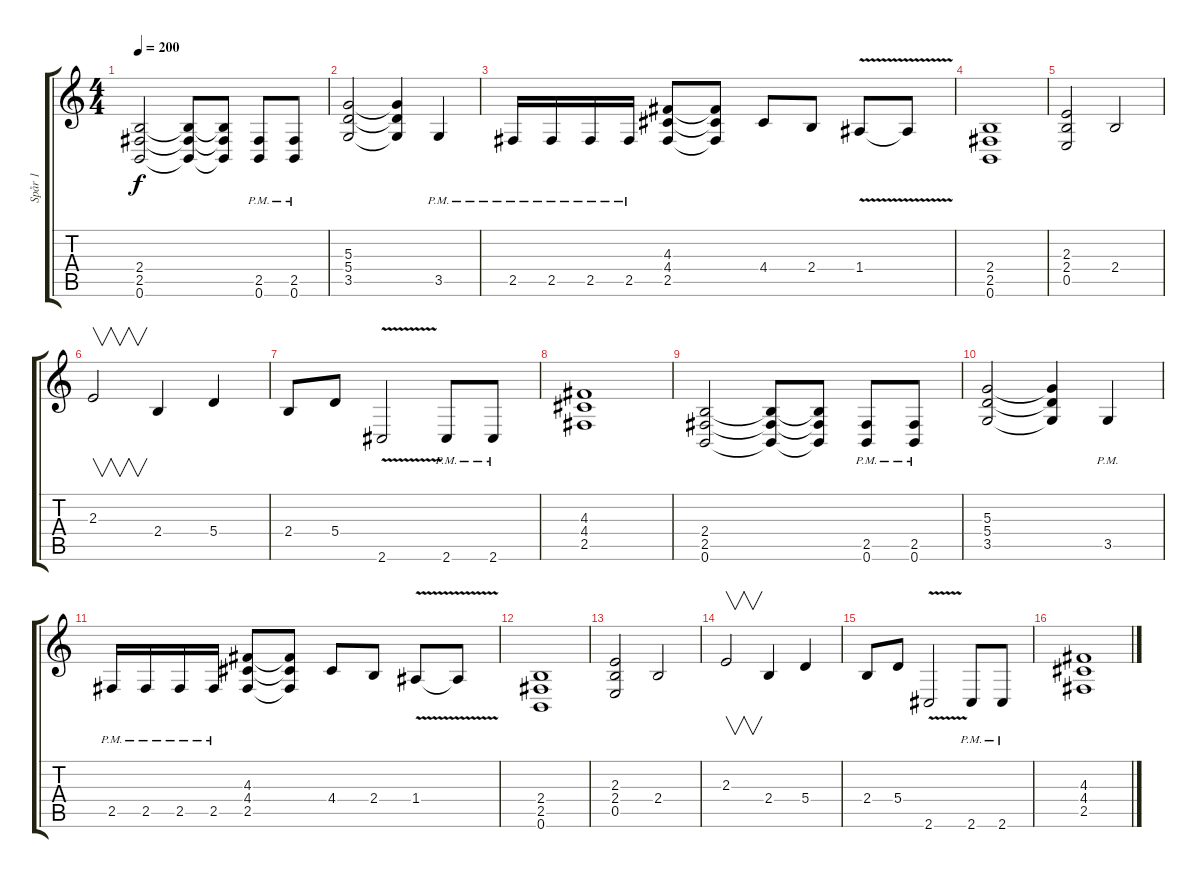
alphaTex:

\track ("Spår 1" "Spår 1") {instrument distortionguitar}
\staff {score tabs}
\tuning (A3 Gb3 D3 A2 E2 B1) {hide}
\ts (4 4)
\tempo 200
\clef g2
\ks c
(2.4 2.5 0.6).2{dy f} (2.4{t} 2.5{t} 0.6{t}).8 (2.4{t} 2.5{t} 0.6{t}).8 (2.5{pm} 0.6{pm}).8 (2.5{pm} 0.6{pm}).8 |
(5.3 5.4 3.5).2 (5.3{t} 5.4{t} 3.5{t}).4 3.5{pm}.4 |
2.5{pm}.16 2.5{pm}.16 2.5{pm}.16 2.5{pm}.16 (4.3 4.4 2.5).8 (4.3{t} 4.4{t} 2.5{t}).8 4.4.8 2.4.8 1.4{v}.8 1.4{t}.8 |
(2.4 2.5 0.6).1 |
(2.3 2.4 0.5).2 2.4.2 |
2.3.2{v} 2.4.4 5.4.4 |
2.4.8 5.4.8 2.6{v}.2 2.6{pm}.8 2.6{pm}.8 |
(4.3 4.4 2.5).1 |
(2.4 2.5 0.6).2 (2.4{t} 2.5{t} 0.6{t}).8 (2.4{t} 2.5{t} 0.6{t}).8 (2.5{pm} 0.6{pm}).8 (2.5{pm} 0.6{pm}).8 |
(5.3 5.4 3.5).2 (5.3{t} 5.4{t} 3.5{t}).4 3.5{pm}.4 |
2.5{pm}.16 2.5{pm}.16 2.5{pm}.16 2.5{pm}.16 (4.3 4.4 2.5).8 (4.3{t} 4.4{t} 2.5{t}).8 4.4.8 2.4.8 1.4{v}.8 1.4{t}.8 |
(2.4 2.5 0.6).1 |
(2.3 2.4 0.5).2 2.4.2 |
2.3.2{v} 2.4.4 5.4.4 |
2.4.8 5.4.8 2.6{v}.2 2.6{pm}.8 2.6{pm}.8 |
(4.3 4.4 2.5).1
